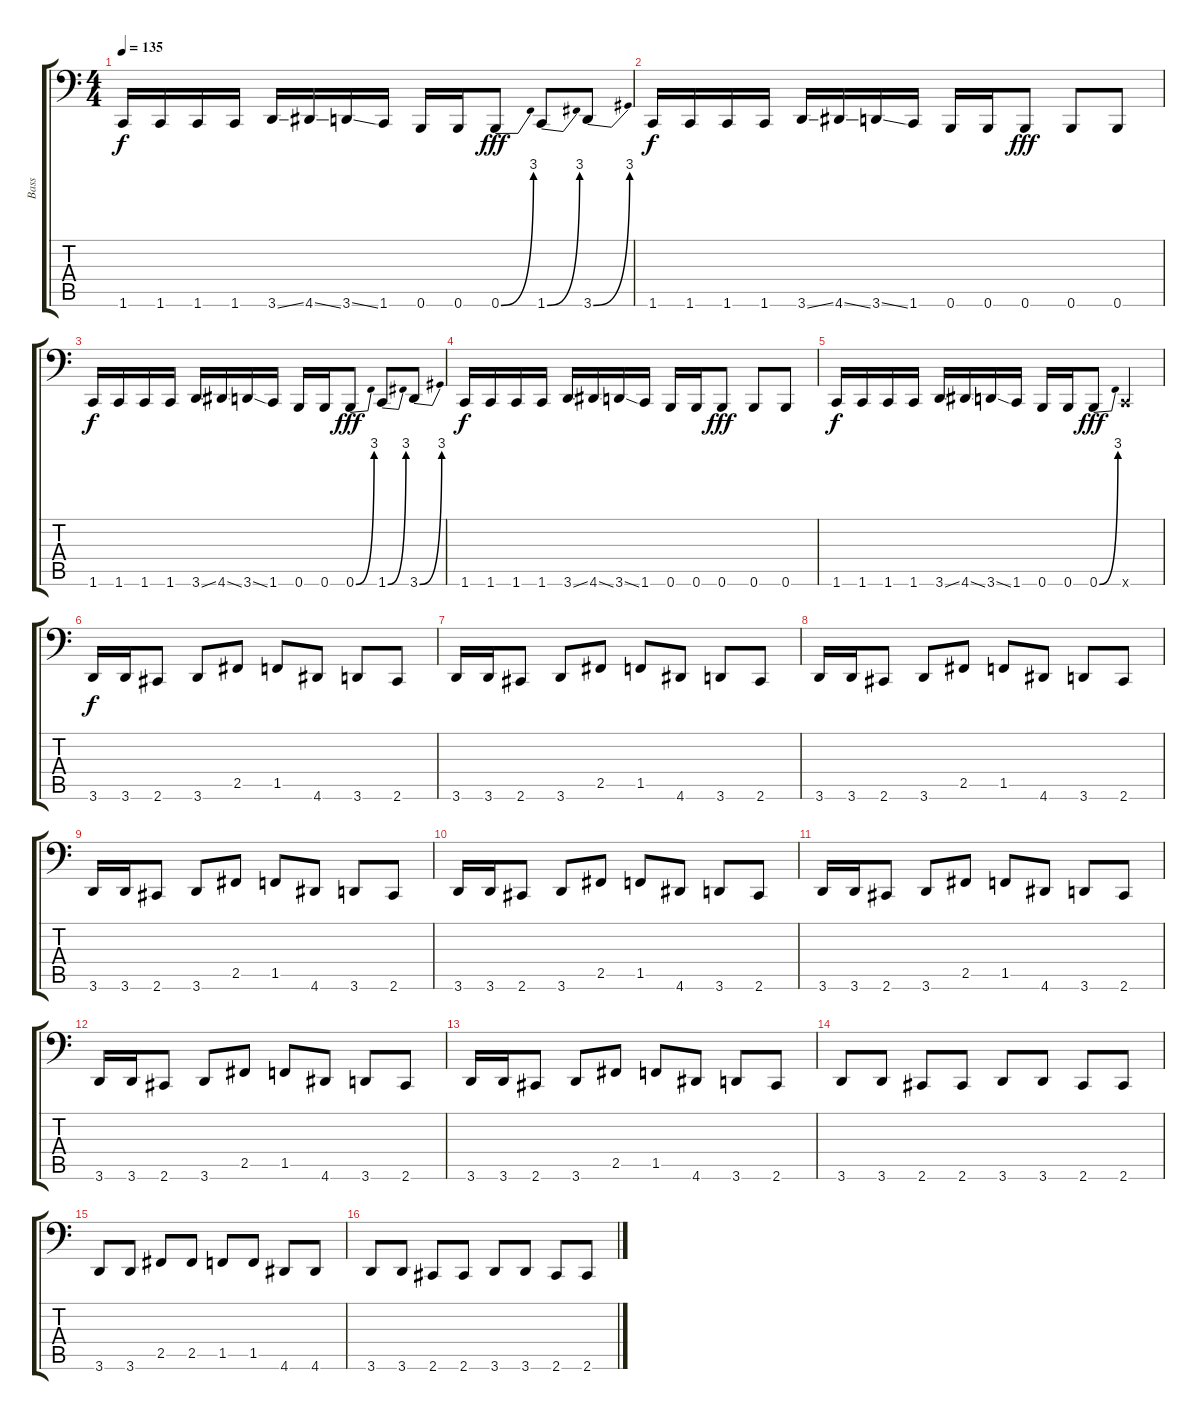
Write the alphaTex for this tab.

\track ("Bass" "Bass") {instrument electricbassfinger}
\staff {score tabs}
\tuning (C3 G2 D2 A1 E1 B0) {hide}
\ts (4 4)
\tempo 135
\clef f4
\ks c
1.6.16{dy f} 1.6.16 1.6.16 1.6.16 3.6{ss}.16 4.6{ss}.16 3.6{ss}.16 1.6.16 0.6.16 0.6.16 0.6{be (bend 0 0 60 12)}.8{dy fff instrument slapbass1} 1.6{be (bend 0 0 60 12)}.8 3.6{be (bend 0 0 60 12)}.8 |
1.6.16{dy f instrument electricbassfinger} 1.6.16 1.6.16 1.6.16 3.6{ss}.16 4.6{ss}.16 3.6{ss}.16 1.6.16 0.6.16 0.6.16 0.6.8{dy fff} 0.6.8 0.6.8 |
1.6.16{dy f} 1.6.16 1.6.16 1.6.16 3.6{ss}.16 4.6{ss}.16 3.6{ss}.16 1.6.16 0.6.16 0.6.16 0.6{be (bend 0 0 60 12)}.8{dy fff instrument slapbass1} 1.6{be (bend 0 0 60 12)}.8 3.6{be (bend 0 0 60 12)}.8 |
1.6.16{dy f instrument electricbassfinger} 1.6.16 1.6.16 1.6.16 3.6{ss}.16 4.6{ss}.16 3.6{ss}.16 1.6.16 0.6.16 0.6.16 0.6.8{dy fff} 0.6.8 0.6.8 |
1.6.16{dy f} 1.6.16 1.6.16 1.6.16 3.6{ss}.16 4.6{ss}.16 3.6{ss}.16 1.6.16 0.6.16 0.6.16 0.6{be (bend 0 0 60 12)}.8{dy fff instrument slapbass1} 1.6{x}.4 |
3.6.16{dy f instrument electricbassfinger} 3.6.16 2.6.8 3.6.8 2.5.8 1.5.8 4.6.8 3.6.8 2.6.8 |
3.6.16 3.6.16 2.6.8 3.6.8 2.5.8 1.5.8 4.6.8 3.6.8 2.6.8 |
3.6.16 3.6.16 2.6.8 3.6.8 2.5.8 1.5.8 4.6.8 3.6.8 2.6.8 |
3.6.16 3.6.16 2.6.8 3.6.8 2.5.8 1.5.8 4.6.8 3.6.8 2.6.8 |
3.6.16 3.6.16 2.6.8 3.6.8 2.5.8 1.5.8 4.6.8 3.6.8 2.6.8 |
3.6.16 3.6.16 2.6.8 3.6.8 2.5.8 1.5.8 4.6.8 3.6.8 2.6.8 |
3.6.16 3.6.16 2.6.8 3.6.8 2.5.8 1.5.8 4.6.8 3.6.8 2.6.8 |
3.6.16 3.6.16 2.6.8 3.6.8 2.5.8 1.5.8 4.6.8 3.6.8 2.6.8 |
3.6.8 3.6.8 2.6.8 2.6.8 3.6.8 3.6.8 2.6.8 2.6.8 |
3.6.8 3.6.8 2.5.8 2.5.8 1.5.8 1.5.8 4.6.8 4.6.8 |
3.6.8 3.6.8 2.6.8 2.6.8 3.6.8 3.6.8 2.6.8 2.6.8
